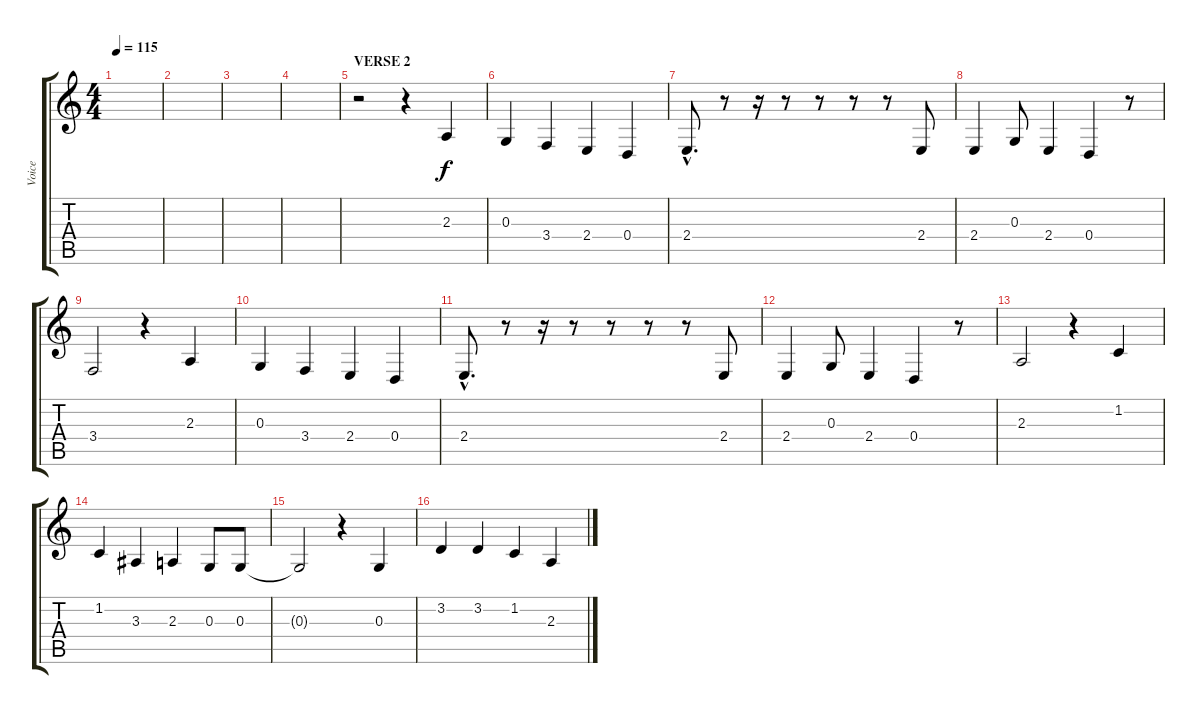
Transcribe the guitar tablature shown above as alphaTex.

\track ("Voice" "Voice") {instrument altosax}
\staff {score tabs}
\tuning (E4 B3 G3 D3 A2 E2) {hide}
\ts (4 4)
\tempo 115
\clef g2
\ks c
|
|
|
|
\section ("" "VERSE 2")
r.2 r.4 2.3.4 |
0.3.4 3.4.4 2.4.4 0.4.4 |
2.4{hac}.8{d} r.8 r.16 r.8 r.8 r.8 r.8 2.4.8 |
2.4.4 0.3.8 2.4.4 0.4.4 r.8 |
3.4.2 r.4 2.3.4 |
0.3.4 3.4.4 2.4.4 0.4.4 |
2.4{hac}.8{d} r.8 r.16 r.8 r.8 r.8 r.8 2.4.8 |
2.4.4 0.3.8 2.4.4 0.4.4 r.8 |
2.3.2 r.4 1.2.4 |
1.2.4 3.3.4 2.3.4 0.3.8 0.3.8 |
0.3{t}.2 r.4 0.3.4 |
3.2.4 3.2.4 1.2.4 2.3.4
